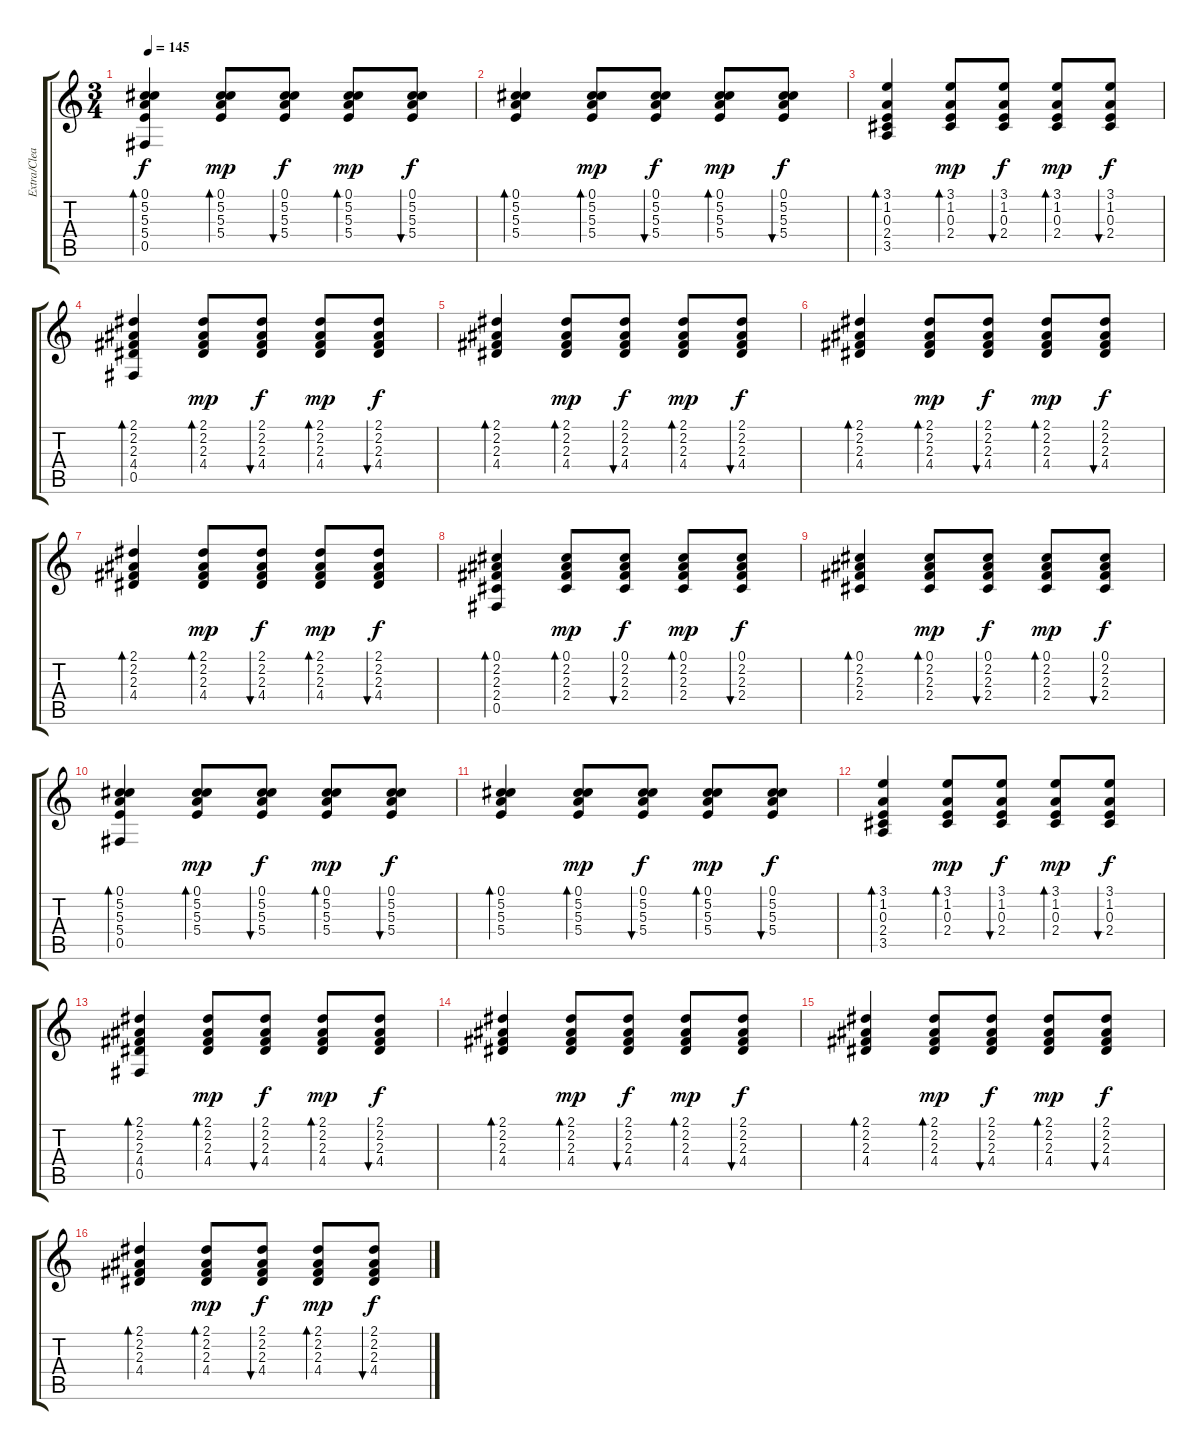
\track ("Extra/Clean Guitar" "Extra/Clea") {instrument distortionguitar}
\staff {score tabs}
\tuning (Db4 Ab3 E3 B2 Gb2 Db2) {hide}
\ts (3 4)
\tempo 145
\clef g2
\ks c
(0.1 5.2 5.3 5.4 0.5).4{bd 60 dy f} (0.1 5.2 5.3 5.4).8{bd 60 dy mp} (0.1 5.2 5.3 5.4).8{bu 60 dy f} (0.1 5.2 5.3 5.4).8{bd 60 dy mp} (0.1 5.2 5.3 5.4).8{bu 60 dy f} |
(0.1 5.2 5.3 5.4).4{bd 60} (0.1 5.2 5.3 5.4).8{bd 60 dy mp} (0.1 5.2 5.3 5.4).8{bu 60 dy f} (0.1 5.2 5.3 5.4).8{bd 60 dy mp} (0.1 5.2 5.3 5.4).8{bu 60 dy f} |
(3.1 1.2 0.3 2.4 3.5).4{bd 60} (3.1 1.2 0.3 2.4).8{bd 60 dy mp} (3.1 1.2 0.3 2.4).8{bu 60 dy f} (3.1 1.2 0.3 2.4).8{bd 60 dy mp} (3.1 1.2 0.3 2.4).8{bu 60 dy f} |
(2.1 2.2 2.3 4.4 0.5).4{bd 60} (2.1 2.2 2.3 4.4).8{bd 60 dy mp} (2.1 2.2 2.3 4.4).8{bu 60 dy f} (2.1 2.2 2.3 4.4).8{bd 60 dy mp} (2.1 2.2 2.3 4.4).8{bu 60 dy f} |
(2.1 2.2 2.3 4.4).4{bd 60} (2.1 2.2 2.3 4.4).8{bd 60 dy mp} (2.1 2.2 2.3 4.4).8{bu 60 dy f} (2.1 2.2 2.3 4.4).8{bd 60 dy mp} (2.1 2.2 2.3 4.4).8{bu 60 dy f} |
(2.1 2.2 2.3 4.4).4{bd 60} (2.1 2.2 2.3 4.4).8{bd 60 dy mp} (2.1 2.2 2.3 4.4).8{bu 60 dy f} (2.1 2.2 2.3 4.4).8{bd 60 dy mp} (2.1 2.2 2.3 4.4).8{bu 60 dy f} |
(2.1 2.2 2.3 4.4).4{bd 60} (2.1 2.2 2.3 4.4).8{bd 60 dy mp} (2.1 2.2 2.3 4.4).8{bu 60 dy f} (2.1 2.2 2.3 4.4).8{bd 60 dy mp} (2.1 2.2 2.3 4.4).8{bu 60 dy f} |
(0.1 2.2 2.3 2.4 0.5).4{bd 120} (0.1 2.2 2.3 2.4).8{bd 60 dy mp} (0.1 2.2 2.3 2.4).8{bu 60 dy f} (0.1 2.2 2.3 2.4).8{bd 60 dy mp} (0.1 2.2 2.3 2.4).8{bu 60 dy f} |
(0.1 2.2 2.3 2.4).4{bd 60} (0.1 2.2 2.3 2.4).8{bd 60 dy mp} (0.1 2.2 2.3 2.4).8{bu 60 dy f} (0.1 2.2 2.3 2.4).8{bd 60 dy mp} (0.1 2.2 2.3 2.4).8{bu 60 dy f} |
(0.1 5.2 5.3 5.4 0.5).4{bd 60} (0.1 5.2 5.3 5.4).8{bd 60 dy mp} (0.1 5.2 5.3 5.4).8{bu 60 dy f} (0.1 5.2 5.3 5.4).8{bd 60 dy mp} (0.1 5.2 5.3 5.4).8{bu 60 dy f} |
(0.1 5.2 5.3 5.4).4{bd 60} (0.1 5.2 5.3 5.4).8{bd 60 dy mp} (0.1 5.2 5.3 5.4).8{bu 60 dy f} (0.1 5.2 5.3 5.4).8{bd 60 dy mp} (0.1 5.2 5.3 5.4).8{bu 60 dy f} |
(3.1 1.2 0.3 2.4 3.5).4{bd 60} (3.1 1.2 0.3 2.4).8{bd 60 dy mp} (3.1 1.2 0.3 2.4).8{bu 60 dy f} (3.1 1.2 0.3 2.4).8{bd 60 dy mp} (3.1 1.2 0.3 2.4).8{bu 60 dy f} |
(2.1 2.2 2.3 4.4 0.5).4{bd 60} (2.1 2.2 2.3 4.4).8{bd 60 dy mp} (2.1 2.2 2.3 4.4).8{bu 60 dy f} (2.1 2.2 2.3 4.4).8{bd 60 dy mp} (2.1 2.2 2.3 4.4).8{bu 60 dy f} |
(2.1 2.2 2.3 4.4).4{bd 60} (2.1 2.2 2.3 4.4).8{bd 60 dy mp} (2.1 2.2 2.3 4.4).8{bu 60 dy f} (2.1 2.2 2.3 4.4).8{bd 60 dy mp} (2.1 2.2 2.3 4.4).8{bu 60 dy f} |
(2.1 2.2 2.3 4.4).4{bd 60} (2.1 2.2 2.3 4.4).8{bd 60 dy mp} (2.1 2.2 2.3 4.4).8{bu 60 dy f} (2.1 2.2 2.3 4.4).8{bd 60 dy mp} (2.1 2.2 2.3 4.4).8{bu 60 dy f} |
(2.1 2.2 2.3 4.4).4{bd 60} (2.1 2.2 2.3 4.4).8{bd 60 dy mp} (2.1 2.2 2.3 4.4).8{bu 60 dy f} (2.1 2.2 2.3 4.4).8{bd 60 dy mp} (2.1 2.2 2.3 4.4).8{bu 60 dy f}
